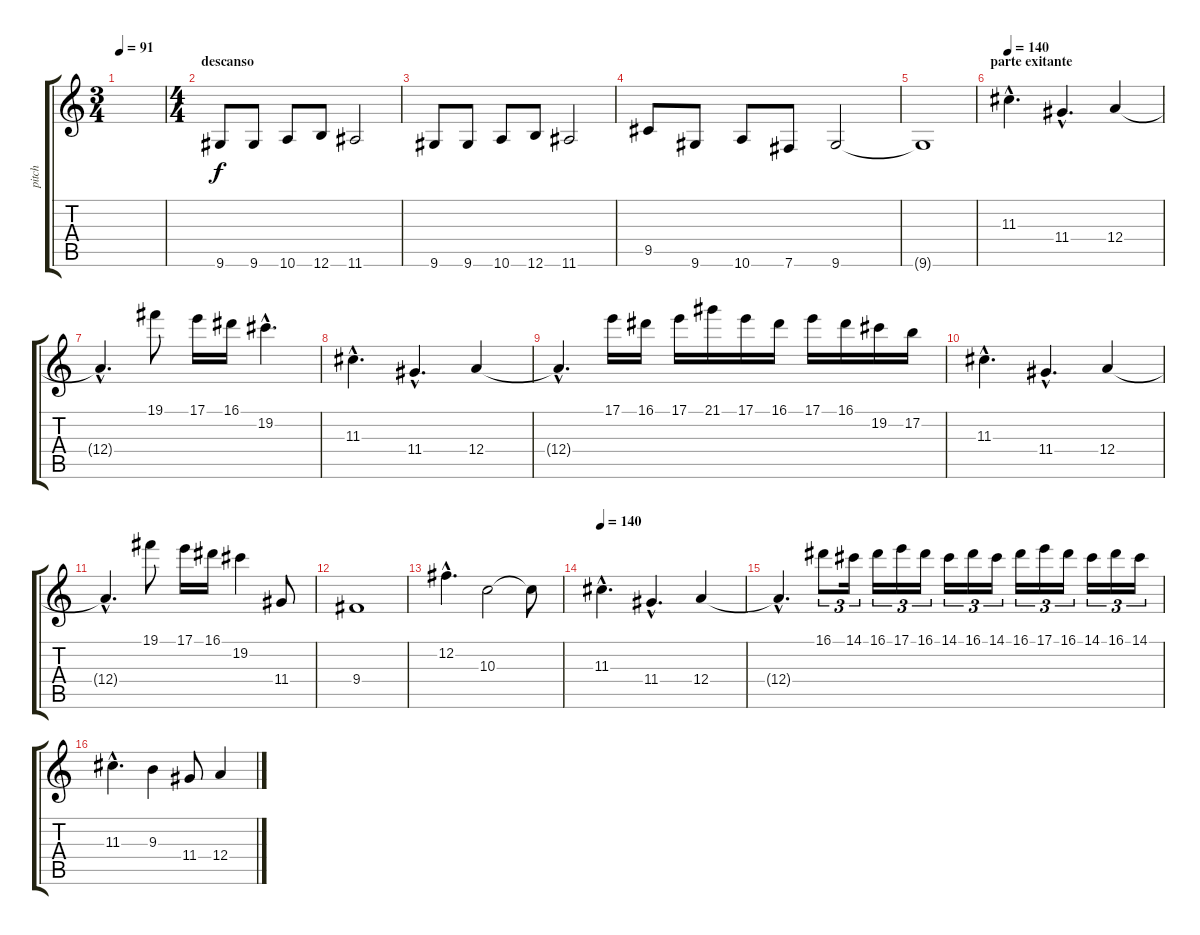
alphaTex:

\track ("pitch" "pitch") {instrument distortionguitar}
\staff {score tabs}
\tuning (B3 Gb3 D3 A2 E2 B1) {hide}
\ts (3 4)
\tempo 91
\clef g2
\ks c
|
\ts (4 4)
\section ("" "descanso")
9.6.8 9.6.8 10.6.8 12.6.8 11.6.2 |
9.6.8 9.6.8 10.6.8 12.6.8 11.6.2 |
9.5.8 9.6.8 10.6.8 7.6.8 9.6.2 |
9.6{t}.1 |
\section ("" "parte exitante")
\tempo 140
11.3{hac}.4{d} 11.4{hac}.4{d} 12.4.4 |
12.4{hac t}.4{d} 19.1.8 17.1.16 16.1.16 19.2{hac}.4{d} |
11.3{hac}.4{d} 11.4{hac}.4{d} 12.4.4 |
12.4{hac t}.4{d} 17.1.16 16.1.16 17.1.16 21.1.16 17.1.16 16.1.16 17.1.16 16.1.16 19.2.16 17.2.16 |
11.3{hac}.4{d} 11.4{hac}.4{d} 12.4.4 |
12.4{hac t}.4{d} 19.1.8 17.1.16 16.1.16 19.2.4 11.4.8 |
9.4.1 |
12.2{hac}.4{d} 10.3.2 10.3{t}.8 |
\tempo 140
11.3{hac}.4{d} 11.4{hac}.4{d} 12.4.4 |
12.4{hac t}.4{d} 16.1.8{tu (3 2)} 14.1.16{tu (3 2)} 16.1.16{tu (3 2)} 17.1.16{tu (3 2)} 16.1.16{tu (3 2)} 14.1.16{tu (3 2)} 16.1.16{tu (3 2)} 14.1.16{tu (3 2)} 16.1.16{tu (3 2)} 17.1.16{tu (3 2)} 16.1.16{tu (3 2)} 14.1.16{tu (3 2)} 16.1.16{tu (3 2)} 14.1.16{tu (3 2)} |
11.3{hac}.4{d} 9.3.4 11.4.8 12.4.4
